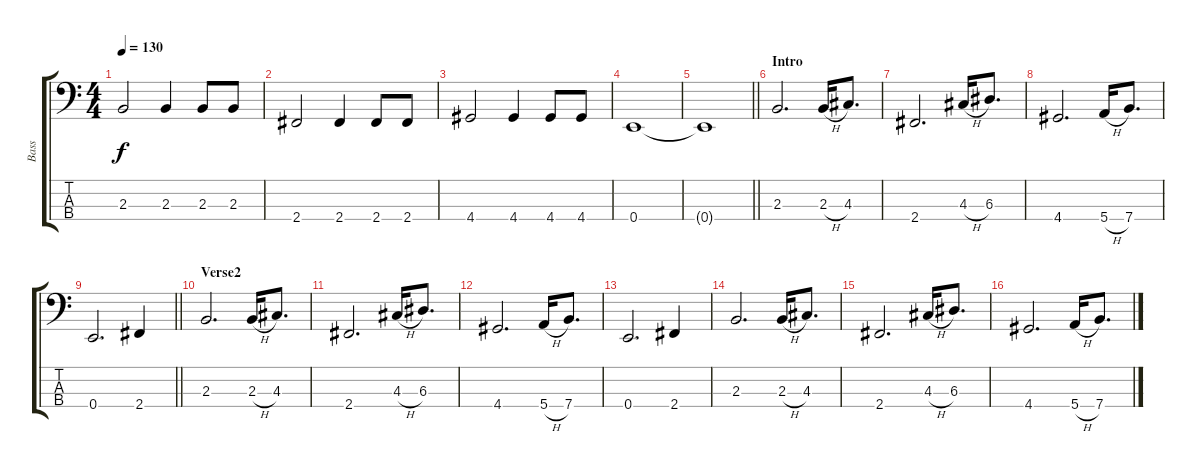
\track ("Bass" "Bass") {instrument electricbassfinger}
\staff {score tabs}
\tuning (G2 D2 A1 E1) {hide}
\ts (4 4)
\tempo 130
\clef f4
\ks c
2.3.2{dy f} 2.3.4 2.3.8 2.3.8 |
2.4.2 2.4.4 2.4.8 2.4.8 |
4.4.2 4.4.4 4.4.8 4.4.8 |
0.4.1 |
\barLineRight lightlight
0.4{t}.1 |
\section ("" "Intro")
2.3.2{d} 2.3{h}.16 4.3.8{d} |
2.4.2{d} 4.3{h}.16 6.3.8{d} |
4.4.2{d} 5.4{h}.16 7.4.8{d} |
\barLineRight lightlight
0.4.2{d} 2.4.4 |
\section ("" "Verse2")
2.3.2{d} 2.3{h}.16 4.3.8{d} |
2.4.2{d} 4.3{h}.16 6.3.8{d} |
4.4.2{d} 5.4{h}.16 7.4.8{d} |
0.4.2{d} 2.4.4 |
2.3.2{d} 2.3{h}.16 4.3.8{d} |
2.4.2{d} 4.3{h}.16 6.3.8{d} |
4.4.2{d} 5.4{h}.16 7.4.8{d}
